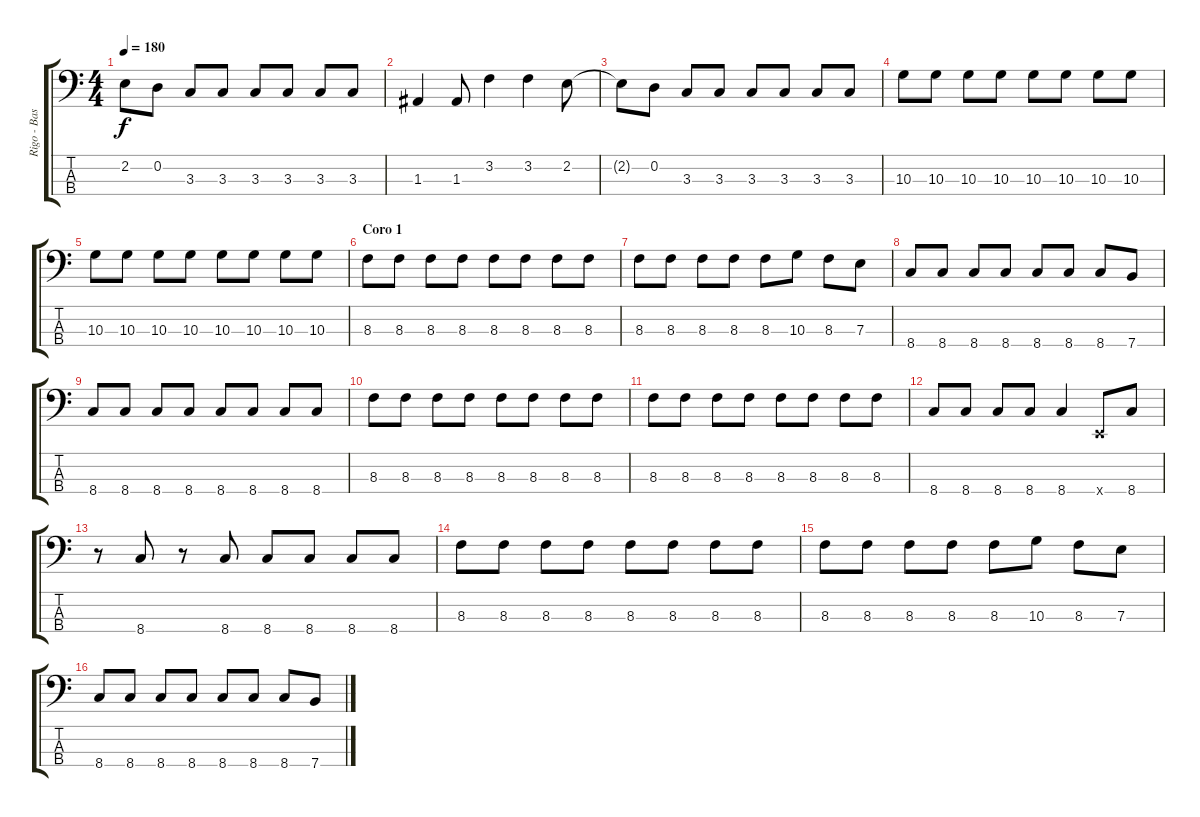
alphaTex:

\track ("Rigo - Bass" "Rigo - Bas") {instrument electricbasspick}
\staff {score tabs}
\tuning (G2 D2 A1 E1) {hide}
\ts (4 4)
\tempo 180
\clef f4
\ks c
2.2{t}.8{dy f} 0.2.8 3.3.8 3.3.8 3.3.8 3.3.8 3.3.8 3.3.8 |
1.3.4 1.3.8 3.2.4 3.2.4 2.2.8 |
2.2{t}.8 0.2.8 3.3.8 3.3.8 3.3.8 3.3.8 3.3.8 3.3.8 |
10.3.8 10.3.8 10.3.8 10.3.8 10.3.8 10.3.8 10.3.8 10.3.8 |
10.3.8 10.3.8 10.3.8 10.3.8 10.3.8 10.3.8 10.3.8 10.3.8 |
\section ("" "Coro 1")
8.3.8 8.3.8 8.3.8 8.3.8 8.3.8 8.3.8 8.3.8 8.3.8 |
8.3.8 8.3.8 8.3.8 8.3.8 8.3.8 10.3.8 8.3.8 7.3.8 |
8.4.8 8.4.8 8.4.8 8.4.8 8.4.8 8.4.8 8.4.8 7.4.8 |
8.4.8 8.4.8 8.4.8 8.4.8 8.4.8 8.4.8 8.4.8 8.4.8 |
8.3.8 8.3.8 8.3.8 8.3.8 8.3.8 8.3.8 8.3.8 8.3.8 |
8.3.8 8.3.8 8.3.8 8.3.8 8.3.8 8.3.8 8.3.8 8.3.8 |
8.4.8 8.4.8 8.4.8 8.4.8 8.4.4 0.4{x}.8 8.4.8 |
r.8 8.4.8 r.8 8.4.8 8.4.8 8.4.8 8.4.8 8.4.8 |
8.3.8 8.3.8 8.3.8 8.3.8 8.3.8 8.3.8 8.3.8 8.3.8 |
8.3.8 8.3.8 8.3.8 8.3.8 8.3.8 10.3.8 8.3.8 7.3.8 |
8.4.8 8.4.8 8.4.8 8.4.8 8.4.8 8.4.8 8.4.8 7.4.8
